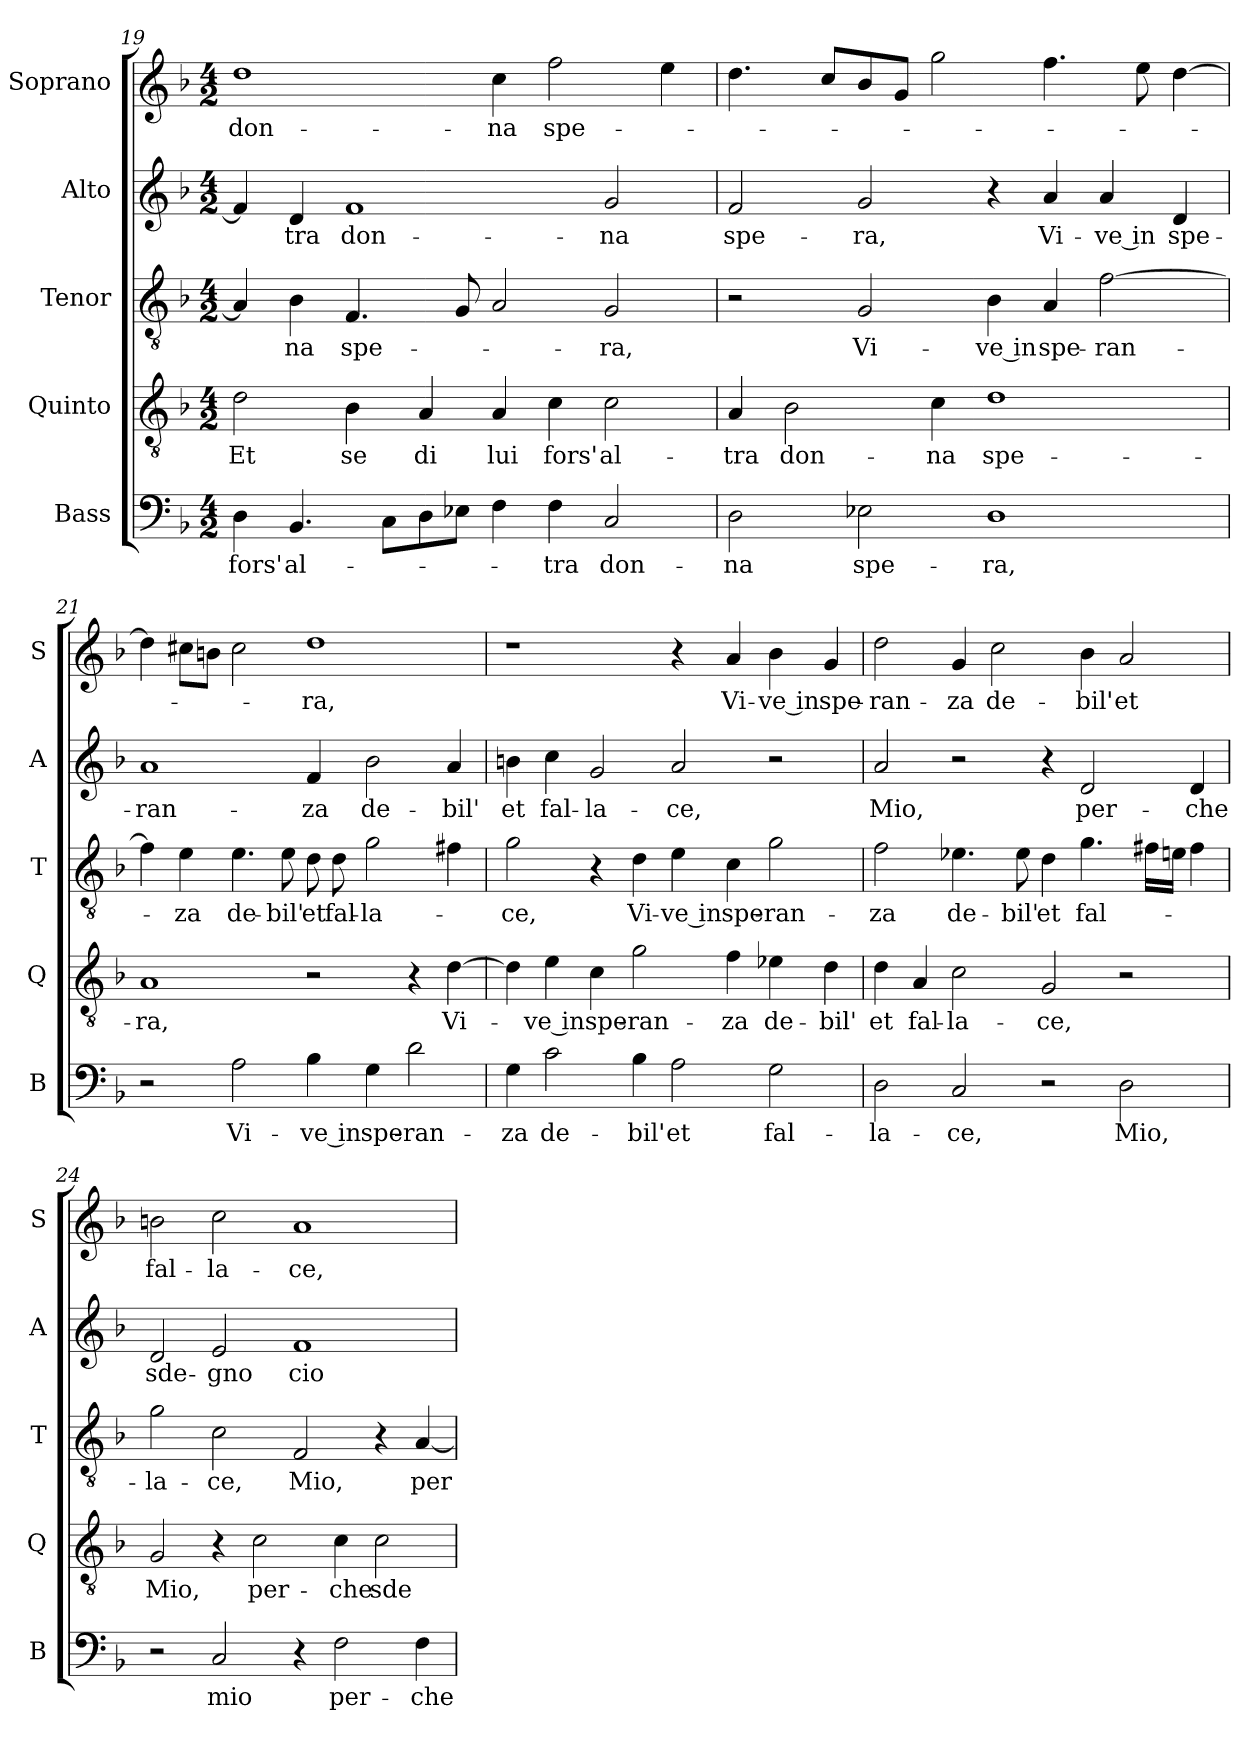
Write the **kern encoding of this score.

**kern	**text	**kern	**text	**kern	**text	**kern	**text	**kern	**text
*part5	*part5	*part4	*part4	*part3	*part3	*part2	*part2	*part1	*part1
*staff5	*staff5	*staff4	*staff4	*staff3	*staff3	*staff2	*staff2	*staff1	*staff1
*I"Bass	*	*I"Quinto	*	*I"Tenor	*	*I"Alto	*	*I"Soprano	*
*I'B	*	*I'Q	*	*I'T	*	*I'A	*	*I'S	*
!!LO:LB:g=z
*clefF4	*	*clefGv2	*	*clefGv2	*	*clefG2	*	*clefG2	*
*k[b-]	*	*k[b-]	*	*k[b-]	*	*k[b-]	*	*k[b-]	*
*F:	*	*F:	*	*F:	*	*F:	*	*F:	*
*M4/2	*	*M4/2	*	*M4/2	*	*M4/2	*	*M4/2	*
=19	=19	=19	=19	=19	=19	=19	=19	=19	=19
!	!LO:LY:b	!	!LO:LY:b	!	!	!	!	!	!LO:LY:b
4D\	fors'	2d\	Et	4A/]	.	4f/]	.	1dd	don-
!	!LO:LY:b	!	!	!	!LO:LY:b	!	!LO:LY:b	!	!
4.BB-/	al-	.	.	4B-\	-na	4d/	-tra	.	.
!	!	!	!LO:LY:b	!	!LO:LY:b	!	!LO:LY:b	!	!
.	.	4B-\	se	4.F/	spe-	1f	don-	.	.
8C\L	.	.	.	.	.	.	.	.	.
!	!	!	!LO:LY:b	!	!	!	!	!	!
8D\	.	4A/	di	.	.	.	.	.	.
8E-X\J	.	.	.	8G/	.	.	.	.	.
!	!	!	!LO:LY:b	!	!	!	!	!	!LO:LY:b
4F\	.	4A/	lui	2A/	.	.	.	4cc\	-na
!	!LO:LY:b	!	!LO:LY:b	!	!	!	!	!	!LO:LY:b
4F\	-tra	4c\	fors'	.	.	.	.	2ff\	spe-
!	!LO:LY:b	!	!LO:LY:b	!	!LO:LY:b	!	!LO:LY:b	!	!
2C/	don-	2c\	al-	2G/	-ra,	2g/	-na	.	.
.	.	.	.	.	.	.	.	4ee\	.
=20	=20	=20	=20	=20	=20	=20	=20	=20	=20
!	!LO:LY:b	!	!LO:LY:b	!	!	!	!LO:LY:b	!	!
2D\	-na	4A/	-tra	2r	.	2f/	spe-	4.dd\	.
!	!	!	!LO:LY:b	!	!	!	!	!	!
.	.	2B-\	don-	.	.	.	.	.	.
.	.	.	.	.	.	.	.	8cc/L	.
!	!LO:LY:b	!	!	!	!LO:LY:b	!	!LO:LY:b	!	!
2E-X\	spe-	.	.	2G/	Vi-	2g/	-ra,	8b-/	.
.	.	.	.	.	.	.	.	8g/J	.
!	!	!	!LO:LY:b	!	!	!	!	!	!
.	.	4c\	-na	.	.	.	.	2gg\	.
!	!LO:LY:b	!	!LO:LY:b	!	!LO:LY:b	!	!	!	!
1D	-ra,	1d	spe-	4B-\	-ve in	4r	.	.	.
!	!	!	!	!	!LO:LY:b	!	!LO:LY:b	!	!
.	.	.	.	4A/	spe-	4a/	Vi-	4.ff\	.
!	!	!	!	!	!LO:LY:b	!	!LO:LY:b	!	!
.	.	.	.	[2f\	-ran-	4a/	-ve in	.	.
.	.	.	.	.	.	.	.	8ee\	.
!	!	!	!	!	!	!	!LO:LY:b	!	!
.	.	.	.	.	.	4d/	spe-	[4dd\	.
=21	=21	=21	=21	=21	=21	=21	=21	=21	=21
!	!	!	!LO:LY:b	!	!	!	!LO:LY:b	!	!
2r	.	1A	-ra,	4f\]	.	1a	-ran-	4dd\]	.
!	!	!	!	!	!LO:LY:b	!	!	!	!
.	.	.	.	4e\	-za	.	.	8cc#X\L	.
.	.	.	.	.	.	.	.	8bn\J	.
!	!LO:LY:b	!	!	!	!LO:LY:b	!	!	!	!
2A\	Vi-	.	.	4.e\	de-	.	.	2cc#\	.
!	!	!	!	!	!LO:LY:b	!	!	!	!
.	.	.	.	8e\	-bil'	.	.	.	.
!	!LO:LY:b	!	!	!	!LO:LY:b	!	!LO:LY:b	!	!LO:LY:b
4B-\	-ve in	2r	.	8d\	et	4f/	-za	1dd	-ra,
!	!	!	!	!	!LO:LY:b	!	!	!	!
.	.	.	.	8d\	fal-	.	.	.	.
!	!LO:LY:b	!	!	!	!LO:LY:b	!	!LO:LY:b	!	!
4G\	spe-	.	.	2g\	-la-	2b-\	de-	.	.
!	!LO:LY:b	!	!	!	!	!	!	!	!
2d\	-ran-	4r	.	.	.	.	.	.	.
!	!	!	!LO:LY:b	!	!	!	!LO:LY:b	!	!
.	.	[4d\	Vi-	4f#X\	.	4a/	-bil'	.	.
!!LO:LB:g=z
=22	=22	=22	=22	=22	=22	=22	=22	=22	=22
!	!LO:LY:b	!	!	!	!LO:LY:b	!	!LO:LY:b	!	!
4G\	-za	4d\]	.	2g\	-ce,	4bn\	et	1r	.
!	!LO:LY:b	!	!LO:LY:b	!	!	!	!LO:LY:b	!	!
2c\	de-	4e\	-ve in	.	.	4cc\	fal-	.	.
!	!	!	!LO:LY:b	!	!	!	!LO:LY:b	!	!
.	.	4c\	spe-	4r	.	2g/	-la-	.	.
!	!LO:LY:b	!	!LO:LY:b	!	!LO:LY:b	!	!	!	!
4B-\	-bil'	2g\	-ran-	4d\	Vi-	.	.	.	.
!	!LO:LY:b	!	!	!	!LO:LY:b	!	!LO:LY:b	!	!
2A\	et	.	.	4e\	-ve in	2a/	-ce,	4r	.
!	!	!	!LO:LY:b	!	!LO:LY:b	!	!	!	!LO:LY:b
.	.	4f\	-za	4c\	spe-	.	.	4a/	Vi-
!	!LO:LY:b	!	!LO:LY:b	!	!LO:LY:b	!	!	!	!LO:LY:b
2G\	fal-	4e-X\	de-	2g\	-ran-	2r	.	4b-\	-ve in
!	!	!	!LO:LY:b	!	!	!	!	!	!LO:LY:b
.	.	4d\	-bil'	.	.	.	.	4g/	spe-
=23	=23	=23	=23	=23	=23	=23	=23	=23	=23
!	!LO:LY:b	!	!LO:LY:b	!	!LO:LY:b	!	!LO:LY:b	!	!LO:LY:b
2D\	-la-	4d\	et	2f\	-za	2a/	Mio,	2dd\	-ran-
!	!	!	!LO:LY:b	!	!	!	!	!	!
.	.	4A/	fal-	.	.	.	.	.	.
!	!LO:LY:b	!	!LO:LY:b	!	!LO:LY:b	!	!	!	!LO:LY:b
2C/	-ce,	2c\	-la-	4.e-X\	de-	2r	.	4g/	-za
!	!	!	!	!	!	!	!	!	!LO:LY:b
.	.	.	.	.	.	.	.	2cc\	de-
!	!	!	!	!	!LO:LY:b	!	!	!	!
.	.	.	.	8e-\	-bil'	.	.	.	.
!	!	!	!LO:LY:b	!	!LO:LY:b	!	!	!	!
2r	.	2G/	-ce,	4d\	et	4r	.	.	.
!	!	!	!	!	!LO:LY:b	!	!LO:LY:b	!	!LO:LY:b
.	.	.	.	4.g\	fal-	2d/	per-	4b-\	-bil'
!	!LO:LY:b	!	!	!	!	!	!	!	!LO:LY:b
2D\	Mio,	2r	.	.	.	.	.	2a/	et
.	.	.	.	16f#X\LL	.	.	.	.	.
.	.	.	.	16en\JJ	.	.	.	.	.
!	!	!	!	!	!	!	!LO:LY:b	!	!
.	.	.	.	4f#\	.	4d/	-che	.	.
=24	=24	=24	=24	=24	=24	=24	=24	=24	=24
!	!	!	!LO:LY:b	!	!LO:LY:b	!	!LO:LY:b	!	!LO:LY:b
2r	.	2G/	Mio,	2g\	-la-	2d/	sde-	2bn\	fal-
!	!LO:LY:b	!	!	!	!LO:LY:b	!	!LO:LY:b	!	!LO:LY:b
2C/	mio	4r	.	2c\	-ce,	2e/	-gno	2cc\	-la-
!	!	!	!LO:LY:b	!	!	!	!	!	!
.	.	2c\	per-	.	.	.	.	.	.
!	!	!	!	!	!LO:LY:b	!	!LO:LY:b	!	!LO:LY:b
4r	.	.	.	2F/	Mio,	1f	cio	1a	-ce,
!	!LO:LY:b	!	!LO:LY:b	!	!	!	!	!	!
2F\	per-	4c\	-che	.	.	.	.	.	.
!	!	!	!LO:LY:b	!	!	!	!	!	!
.	.	2c\	sde-	4r	.	.	.	.	.
!	!LO:LY:b	!	!	!	!LO:LY:b	!	!	!	!
4F\	-che	.	.	[4A/	per-	.	.	.	.
=	=	=	=	=	=	=	=	=	=
*-	*-	*-	*-	*-	*-	*-	*-	*-	*-
